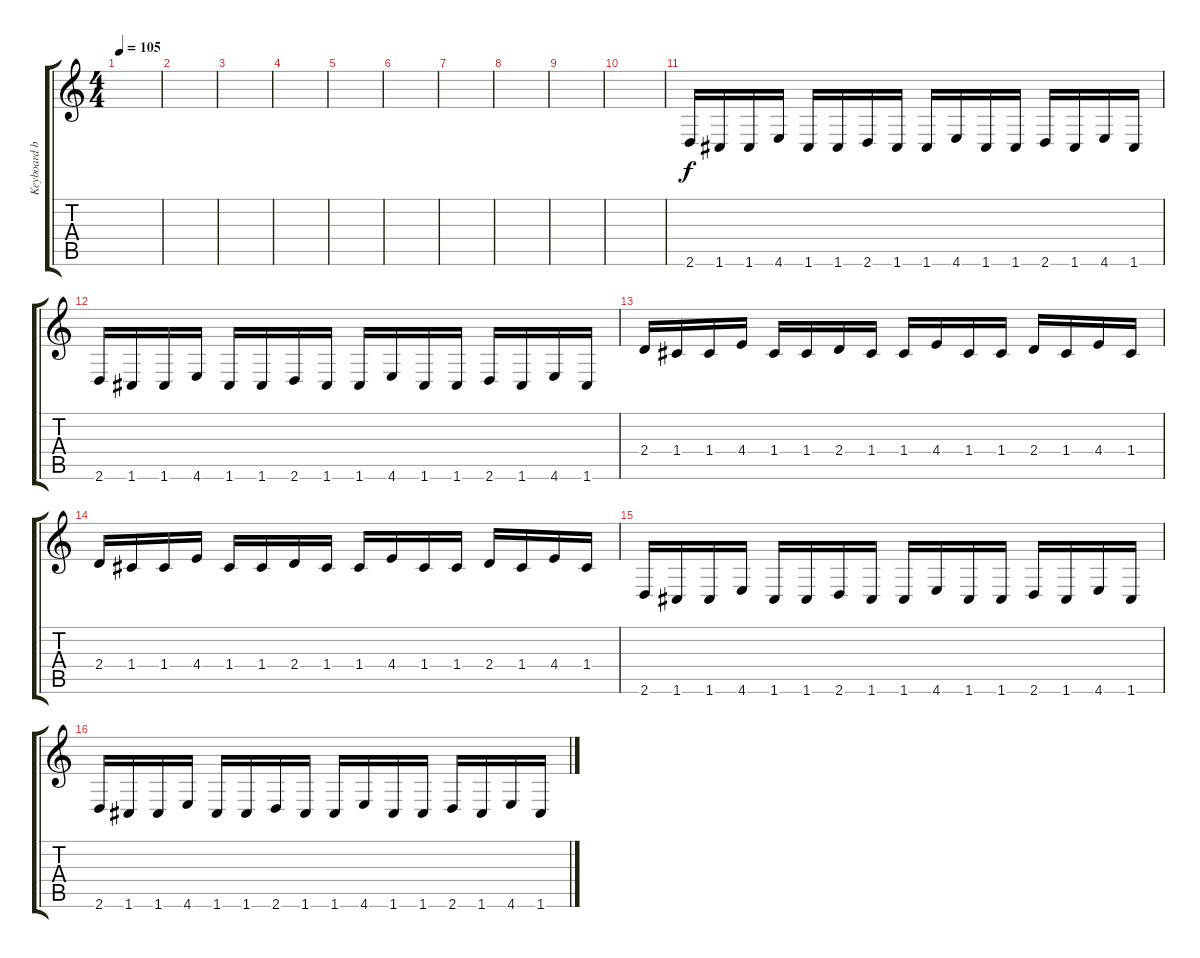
\track ("Keyboard bas" "Keyboard b") {instrument synthbass1}
\staff {score tabs}
\tuning (D4 A3 F3 C3 G2 C2) {hide}
\ts (4 4)
\tempo 105
\clef g2
\ks c
|
|
|
|
|
|
|
|
|
|
2.6.16 1.6.16 1.6.16 4.6.16 1.6.16 1.6.16 2.6.16 1.6.16 1.6.16 4.6.16 1.6.16 1.6.16 2.6.16 1.6.16 4.6.16 1.6.16 |
2.6.16 1.6.16 1.6.16 4.6.16 1.6.16 1.6.16 2.6.16 1.6.16 1.6.16 4.6.16 1.6.16 1.6.16 2.6.16 1.6.16 4.6.16 1.6.16 |
2.4.16 1.4.16 1.4.16 4.4.16 1.4.16 1.4.16 2.4.16 1.4.16 1.4.16 4.4.16 1.4.16 1.4.16 2.4.16 1.4.16 4.4.16 1.4.16 |
2.4.16 1.4.16 1.4.16 4.4.16 1.4.16 1.4.16 2.4.16 1.4.16 1.4.16 4.4.16 1.4.16 1.4.16 2.4.16 1.4.16 4.4.16 1.4.16 |
2.6.16 1.6.16 1.6.16 4.6.16 1.6.16 1.6.16 2.6.16 1.6.16 1.6.16 4.6.16 1.6.16 1.6.16 2.6.16 1.6.16 4.6.16 1.6.16 |
2.6.16 1.6.16 1.6.16 4.6.16 1.6.16 1.6.16 2.6.16 1.6.16 1.6.16 4.6.16 1.6.16 1.6.16 2.6.16 1.6.16 4.6.16 1.6.16
